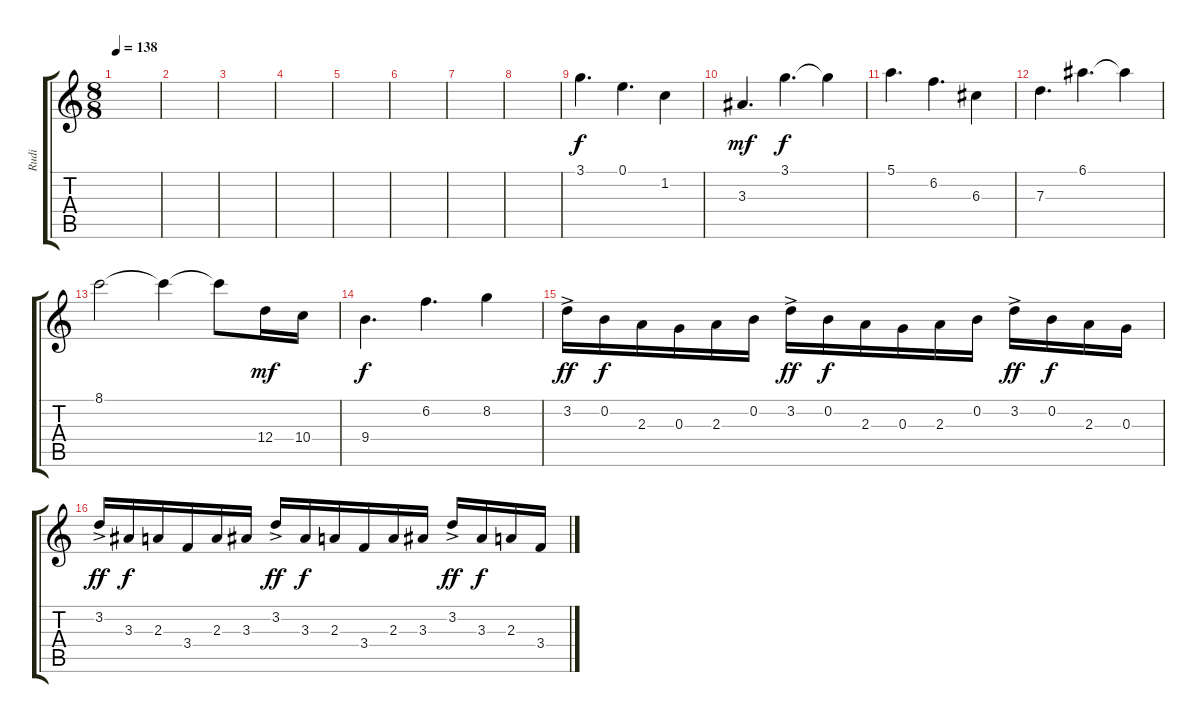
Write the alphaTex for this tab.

\track ("Rudi" "Rudi") {instrument distortionguitar}
\staff {score tabs}
\tuning (E4 B3 G3 D3 A2 E2) {hide}
\ts (8 8)
\tempo 138
\clef g2
\ks c
|
|
|
|
|
|
|
|
3.1.4{d} 0.1.4{d} 1.2.4 |
3.3.4{d dy mf} 3.1.4{d dy f} 3.1{t}.4 |
5.1.4{d} 6.2.4{d} 6.3.4 |
7.3.4{d} 6.1.4{d} 6.1{t}.4 |
8.1.2 8.1{t}.4 8.1{t}.8 12.4.16{dy mf} 10.4.16 |
9.4.4{d dy f} 6.2.4{d} 8.2.4 |
3.2{ac}.16{dy ff} 0.2.16{dy f} 2.3.16 0.3.16 2.3.16 0.2.16 3.2{ac}.16{dy ff} 0.2.16{dy f} 2.3.16 0.3.16 2.3.16 0.2.16 3.2{ac}.16{dy ff} 0.2.16{dy f} 2.3.16 0.3.16 |
3.2{ac}.16{dy ff} 3.3.16{dy f} 2.3.16 3.4.16 2.3.16 3.3.16 3.2{ac}.16{dy ff} 3.3.16{dy f} 2.3.16 3.4.16 2.3.16 3.3.16 3.2{ac}.16{dy ff} 3.3.16{dy f} 2.3.16 3.4.16
